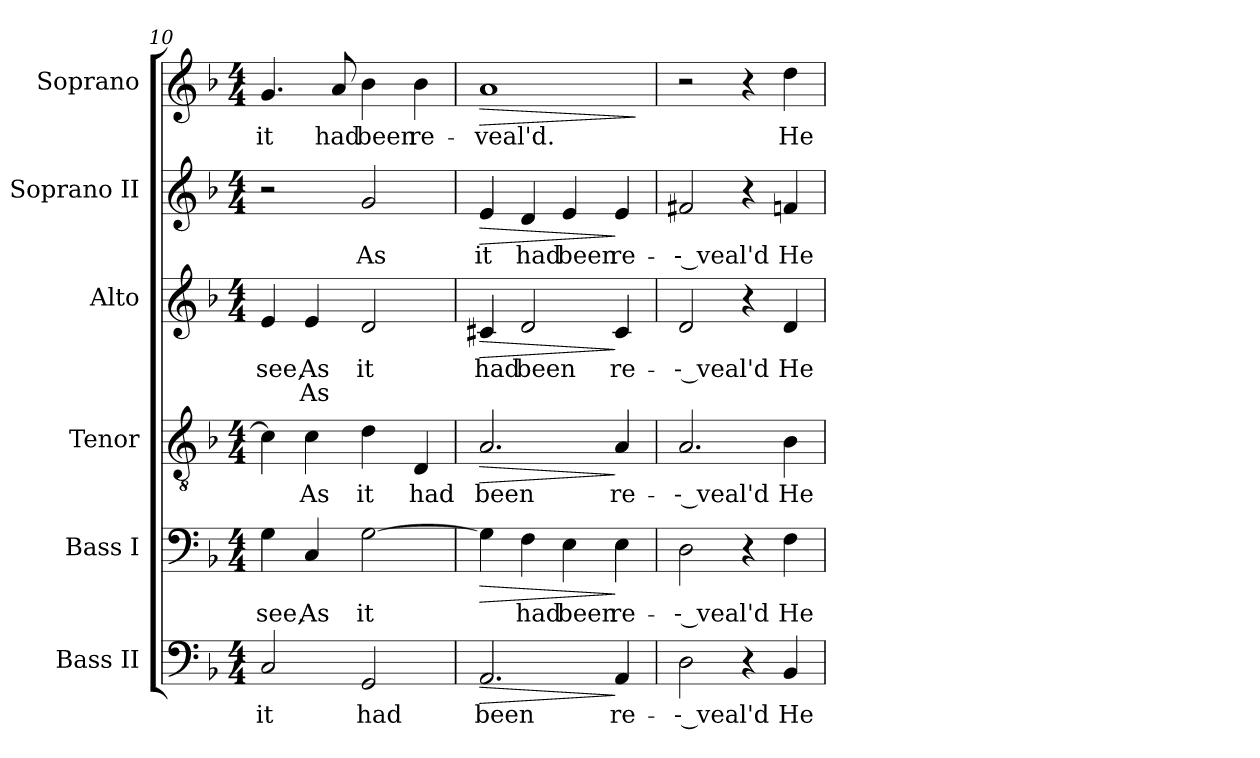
**kern	**text	**dynam	**kern	**text	**dynam	**kern	**text	**dynam	**kern	**text	**text	**dynam	**kern	**text	**dynam	**kern	**text	**dynam
*part6	*part6	*part6	*part5	*part5	*part5	*part4	*part4	*part4	*part3	*part3	*part3	*part3	*part2	*part2	*part2	*part1	*part1	*part1
*staff6	*staff6	*staff6	*staff5	*staff5	*staff5	*staff4	*staff4	*staff4	*staff3	*staff3	*staff3	*staff3	*staff2	*staff2	*staff2	*staff1	*staff1	*staff1
*I"Bass II	*	*	*I"Bass I	*	*	*I"Tenor	*	*	*I"Alto	*	*	*	*I"Soprano  II	*	*	*I"Soprano	*	*
*I'B II	*	*	*I'B I	*	*	*I'T	*	*	*I'A	*	*	*	*I'S II	*	*	*	*	*
*clefF4	*	*	*clefF4	*	*	*clefGv2	*	*	*clefG2	*	*	*	*clefG2	*	*	*clefG2	*	*
*	*	*	*	*	*	*ITrd7c12	*	*	*	*	*	*	*	*	*	*	*	*
*k[b-]	*	*	*k[b-]	*	*	*k[b-]	*	*	*k[b-]	*	*	*	*k[b-]	*	*	*k[b-]	*	*
*F:	*	*	*F:	*	*	*F:	*	*	*F:	*	*	*	*F:	*	*	*F:	*	*
*M4/4	*	*	*M4/4	*	*	*M4/4	*	*	*M4/4	*	*	*	*M4/4	*	*	*M4/4	*	*
=10	=10	=10	=10	=10	=10	=10	=10	=10	=10	=10	=10	=10	=10	=10	=10	=10	=10	=10
!	!LO:LY:b:color=#000000	!	!	!	!	!	!	!	!	!	!	!	!	!	!	!	!	!
!	!	!	!	!LO:LY:b:color=#000000	!	!	!	!	!	!	!	!	!	!	!	!	!	!
!	!	!	!	!	!	!	!	!	!	!LO:LY:b:color=#000000	!	!	!	!	!	!	!	!
!	!	!	!	!	!	!	!	!	!	!	!	!	!	!	!	!	!LO:LY:b:color=#000000	!
2Ci/	it	.	4Gi\	see,	.	4Ci\]	.	.	4ei/	see,	.	.	2r	.	.	4.gi/	it	.
!	!	!	!	!LO:LY:b:color=#000000	!	!	!	!	!	!	!	!	!	!	!	!	!	!
!	!	!	!	!	!	!	!LO:LY:b:color=#000000	!	!	!	!	!	!	!	!	!	!	!
!	!	!	!	!	!	!	!	!	!	!LO:LY:b:color=#000000	!LO:LY:b:color=#000000	!	!	!	!	!	!	!
.	.	.	4Ci/	As	.	4Ci\	As	.	4ei/	As	As	.	.	.	.	.	.	.
!	!	!	!	!	!	!	!	!	!	!	!	!	!	!	!	!	!LO:LY:b:color=#000000	!
.	.	.	.	.	.	.	.	.	.	.	.	.	.	.	.	8ai/	had	.
!	!LO:LY:b:color=#000000	!	!	!	!	!	!	!	!	!	!	!	!	!	!	!	!	!
!	!	!	!	!LO:LY:b:color=#000000	!	!	!	!	!	!	!	!	!	!	!	!	!	!
!	!	!	!	!	!	!	!LO:LY:b:color=#000000	!	!	!	!	!	!	!	!	!	!	!
!	!	!	!	!	!	!	!	!	!	!LO:LY:b:color=#000000	!	!	!	!	!	!	!	!
!	!	!	!	!	!	!	!	!	!	!	!	!	!	!LO:LY:b:color=#000000	!	!	!	!
!	!	!	!	!	!	!	!	!	!	!	!	!	!	!	!	!	!LO:LY:b:color=#000000	!
2GGi/	had	.	[2Gi\	it	.	4Di\	it	.	2di/	it	.	.	2gi/	As	.	4b-i\	been	.
!	!	!	!	!	!	!	!LO:LY:b:color=#000000	!	!	!	!	!	!	!	!	!	!	!
!	!	!	!	!	!	!	!	!	!	!	!	!	!	!	!	!	!LO:LY:b:color=#000000	!
.	.	.	.	.	.	4DDi/	had	.	.	.	.	.	.	.	.	4b-i\	re-	.
=11	=11	=11	=11	=11	=11	=11	=11	=11	=11	=11	=11	=11	=11	=11	=11	=11	=11	=11
!	!LO:LY:b:color=#000000	!LO:HP:b	!	!	!LO:HP:b	!	!	!	!	!	!	!	!	!	!	!	!	!
!	!	!	!	!	!	!	!LO:LY:b:color=#000000	!LO:HP:b	!	!	!	!	!	!	!	!	!	!
!	!	!	!	!	!	!	!	!	!	!LO:LY:b:color=#000000	!	!LO:HP:b	!	!	!	!	!	!
!	!	!	!	!	!	!	!	!	!	!	!	!	!	!LO:LY:b:color=#000000	!LO:HP:b	!	!	!
!	!	!	!	!	!	!	!	!	!	!	!	!	!	!	!	!	!LO:LY:b:color=#000000	!LO:HP:b
2.AAi/	been	>	4Gi\]	.	>	2.AAi/	been	>	4c#Xi/	had	.	>	4ei/	it	>	1ai	-veal'd.	>
!	!	!	!	!LO:LY:b:color=#000000	!	!	!	!	!	!	!	!	!	!	!	!	!	!
!	!	!	!	!	!	!	!	!	!	!LO:LY:b:color=#000000	!	!	!	!	!	!	!	!
!	!	!	!	!	!	!	!	!	!	!	!	!	!	!LO:LY:b:color=#000000	!	!	!	!
.	.	.	4Fi\	had	.	.	.	.	2di/	been	.	.	4di/	had	.	.	.	.
!	!	!	!	!LO:LY:b:color=#000000	!	!	!	!	!	!	!	!	!	!	!	!	!	!
!	!	!	!	!	!	!	!	!	!	!	!	!	!	!LO:LY:b:color=#000000	!	!	!	!
.	.	.	4Ei\	been	.	.	.	.	.	.	.	.	4ei/	been	.	.	.	.
!	!LO:LY:b:color=#000000	!	!	!	!	!	!	!	!	!	!	!	!	!	!	!	!	!
!	!	!	!	!LO:LY:b:color=#000000	!	!	!	!	!	!	!	!	!	!	!	!	!	!
!	!	!	!	!	!	!	!LO:LY:b:color=#000000	!	!	!	!	!	!	!	!	!	!	!
!	!	!	!	!	!	!	!	!	!	!LO:LY:b:color=#000000	!	!	!	!	!	!	!	!
!	!	!	!	!	!	!	!	!	!	!	!	!	!	!LO:LY:b:color=#000000	!	!	!	!
4AAi/	re-	]	4Ei\	re-	]	4AAi/	re-	]	4c#i/	re-	.	]	4ei/	re-	]	.	.	.
.	.	.	.	.	.	.	.	.	.	.	.	.	.	.	.	.	.	]
!!LO:PB:g=z
=12	=12	=12	=12	=12	=12	=12	=12	=12	=12	=12	=12	=12	=12	=12	=12	=12	=12	=12
!	!LO:LY:b:color=#000000	!	!	!	!	!	!	!	!	!	!	!	!	!	!	!	!	!
!	!	!	!	!LO:LY:b:color=#000000	!	!	!	!	!	!	!	!	!	!	!	!	!	!
!	!	!	!	!	!	!	!LO:LY:b:color=#000000	!	!	!	!	!	!	!	!	!	!	!
!	!	!	!	!	!	!	!	!	!	!LO:LY:b:color=#000000	!	!	!	!	!	!	!	!
!	!	!	!	!	!	!	!	!	!	!	!	!	!	!LO:LY:b:color=#000000	!	!	!	!
2Di\	-- veal'd	.	2Di\	-- veal'd	.	2.AAi/	-- veal'd	.	2di/	-- veal'd	.	.	2f#Xi/	-- veal'd	.	2r	.	.
4r	.	.	4r	.	.	.	.	.	4r	.	.	.	4r	.	.	4r	.	.
!	!LO:LY:b:color=#000000	!	!	!	!	!	!	!	!	!	!	!	!	!	!	!	!	!
!	!	!	!	!LO:LY:b:color=#000000	!	!	!	!	!	!	!	!	!	!	!	!	!	!
!	!	!	!	!	!	!	!LO:LY:b:color=#000000	!	!	!	!	!	!	!	!	!	!	!
!	!	!	!	!	!	!	!	!	!	!LO:LY:b:color=#000000	!	!	!	!	!	!	!	!
!	!	!	!	!	!	!	!	!	!	!	!	!	!	!LO:LY:b:color=#000000	!	!	!	!
!	!	!	!	!	!	!	!	!	!	!	!	!	!	!	!	!	!LO:LY:b:color=#000000	!
4BB-i/	He	.	4Fi\	He	.	4BB-i\	He	.	4di/	He	.	.	4fni/	He	.	4ddi\	He	.
=	=	=	=	=	=	=	=	=	=	=	=	=	=	=	=	=	=	=
*-	*-	*-	*-	*-	*-	*-	*-	*-	*-	*-	*-	*-	*-	*-	*-	*-	*-	*-
